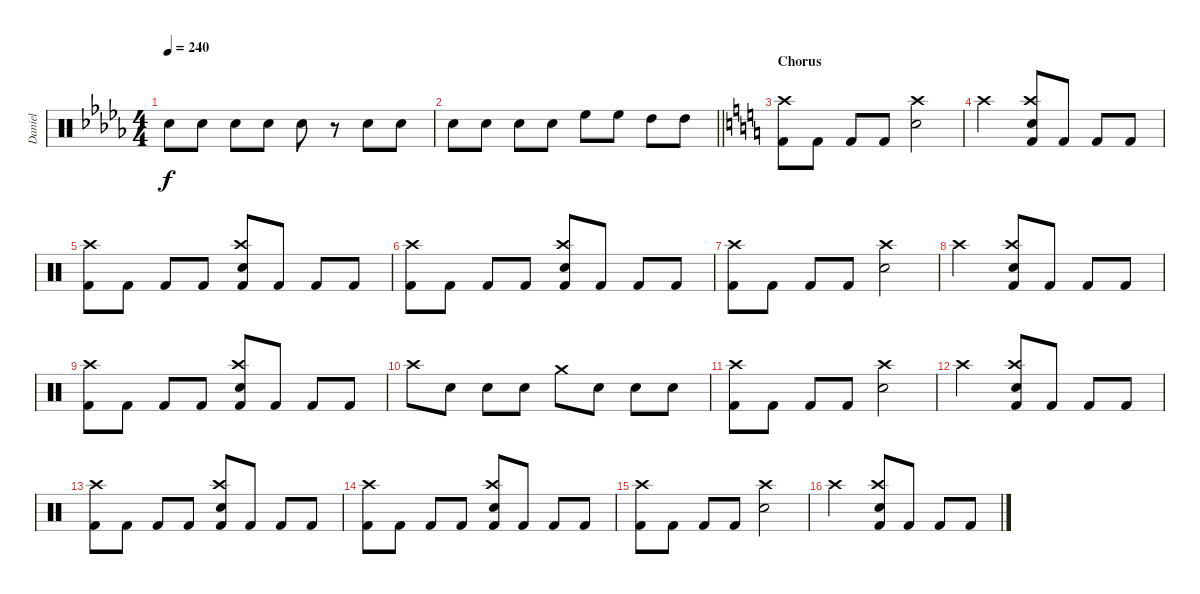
\track ("Daniel" "Daniel") {instrument percussion}
\staff {score}
\articulation defaults
\ts (4 4)
\tempo 240
\clef neutral
\ks bbminor "Snare (hit) 2".8{dy f} "Snare (hit) 2".8 "Snare (hit) 2".8 "Snare (hit) 2".8 "Snare (hit) 2".8
r.8 "Snare (hit) 2".8 "Snare (hit) 2".8 |
\barLineRight lightlight "Snare (hit) 2".8 "Snare (hit) 2".8 "Snare (hit) 2".8 "Snare (hit) 2".8 "High Floor Tom (hit)".8 "High Floor Tom (hit)".8 "High Tom (hit)".8 "High Tom (hit)".8
|
\section ("" "Chorus")
\ks c
("Crash high (hit)" "Kick (hit) 2").8 "Kick (hit) 2".8 "Kick (hit) 2".8 "Kick (hit) 2".8 ("Crash high (hit)" "Snare (hit) 2").2 |
"Crash high (hit)".2 ("Crash high (hit)" "Snare (hit) 2" "Kick (hit) 2").8 "Kick (hit) 2".8 "Kick (hit) 2".8 "Kick (hit) 2".8 |
("Crash high (hit)" "Kick (hit) 2").8 "Kick (hit) 2".8 "Kick (hit) 2".8 "Kick (hit) 2".8 ("Crash high (hit)" "Snare (hit) 2" "Kick (hit) 2").8 "Kick (hit) 2".8 "Kick (hit) 2".8 "Kick (hit) 2".8 |
("Crash high (hit)" "Kick (hit) 2").8 "Kick (hit) 2".8 "Kick (hit) 2".8 "Kick (hit) 2".8 ("Crash high (hit)" "Snare (hit) 2" "Kick (hit) 2").8 "Kick (hit) 2".8 "Kick (hit) 2".8 "Kick (hit) 2".8 |
("Crash high (hit)" "Kick (hit) 2").8 "Kick (hit) 2".8 "Kick (hit) 2".8 "Kick (hit) 2".8 ("Crash high (hit)" "Snare (hit) 2").2 |
"Crash high (hit)".2 ("Crash high (hit)" "Snare (hit) 2" "Kick (hit) 2").8 "Kick (hit) 2".8 "Kick (hit) 2".8 "Kick (hit) 2".8 |
("Crash high (hit)" "Kick (hit) 2").8 "Kick (hit) 2".8 "Kick (hit) 2".8 "Kick (hit) 2".8 ("Crash high (hit)" "Snare (hit) 2" "Kick (hit) 2").8 "Kick (hit) 2".8 "Kick (hit) 2".8 "Kick (hit) 2".8 |
"Crash high (hit)".8 "Snare (hit) 2".8 "Snare (hit) 2".8 "Snare (hit) 2".8 "Crash medium (hit)".8 "Snare (hit) 2".8 "Snare (hit) 2".8 "Snare (hit) 2".8 |
("Crash high (hit)" "Kick (hit) 2").8 "Kick (hit) 2".8 "Kick (hit) 2".8 "Kick (hit) 2".8 ("Crash high (hit)" "Snare (hit) 2").2 |
"Crash high (hit)".2 ("Crash high (hit)" "Snare (hit) 2" "Kick (hit) 2").8 "Kick (hit) 2".8 "Kick (hit) 2".8 "Kick (hit) 2".8 |
("Crash high (hit)" "Kick (hit) 2").8 "Kick (hit) 2".8 "Kick (hit) 2".8 "Kick (hit) 2".8 ("Crash high (hit)" "Snare (hit) 2" "Kick (hit) 2").8 "Kick (hit) 2".8 "Kick (hit) 2".8 "Kick (hit) 2".8 |
("Crash high (hit)" "Kick (hit) 2").8 "Kick (hit) 2".8 "Kick (hit) 2".8 "Kick (hit) 2".8 ("Crash high (hit)" "Snare (hit) 2" "Kick (hit) 2").8 "Kick (hit) 2".8 "Kick (hit) 2".8 "Kick (hit) 2".8 |
("Crash high (hit)" "Kick (hit) 2").8 "Kick (hit) 2".8 "Kick (hit) 2".8 "Kick (hit) 2".8 ("Crash high (hit)" "Snare (hit) 2").2 |
"Crash high (hit)".2 ("Crash high (hit)" "Snare (hit) 2" "Kick (hit) 2").8 "Kick (hit) 2".8 "Kick (hit) 2".8 "Kick (hit) 2".8
